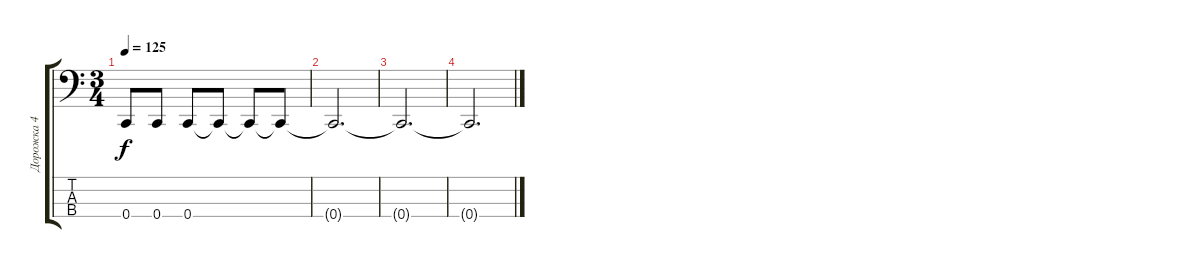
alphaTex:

\track ("Дорожка 4" "Дорожка 4") {instrument electricbasspick}
\staff {score tabs}
\tuning (F2 C2 G1 C1) {hide}
\ts (3 4)
\tempo 125
\clef f4
\ks c
0.4.8{dy f} 0.4.8 0.4.8 0.4{t}.8 0.4{t}.8 0.4{t}.8 |
0.4{t}.2{d} |
0.4{t}.2{d} |
0.4{t}.2{d}
